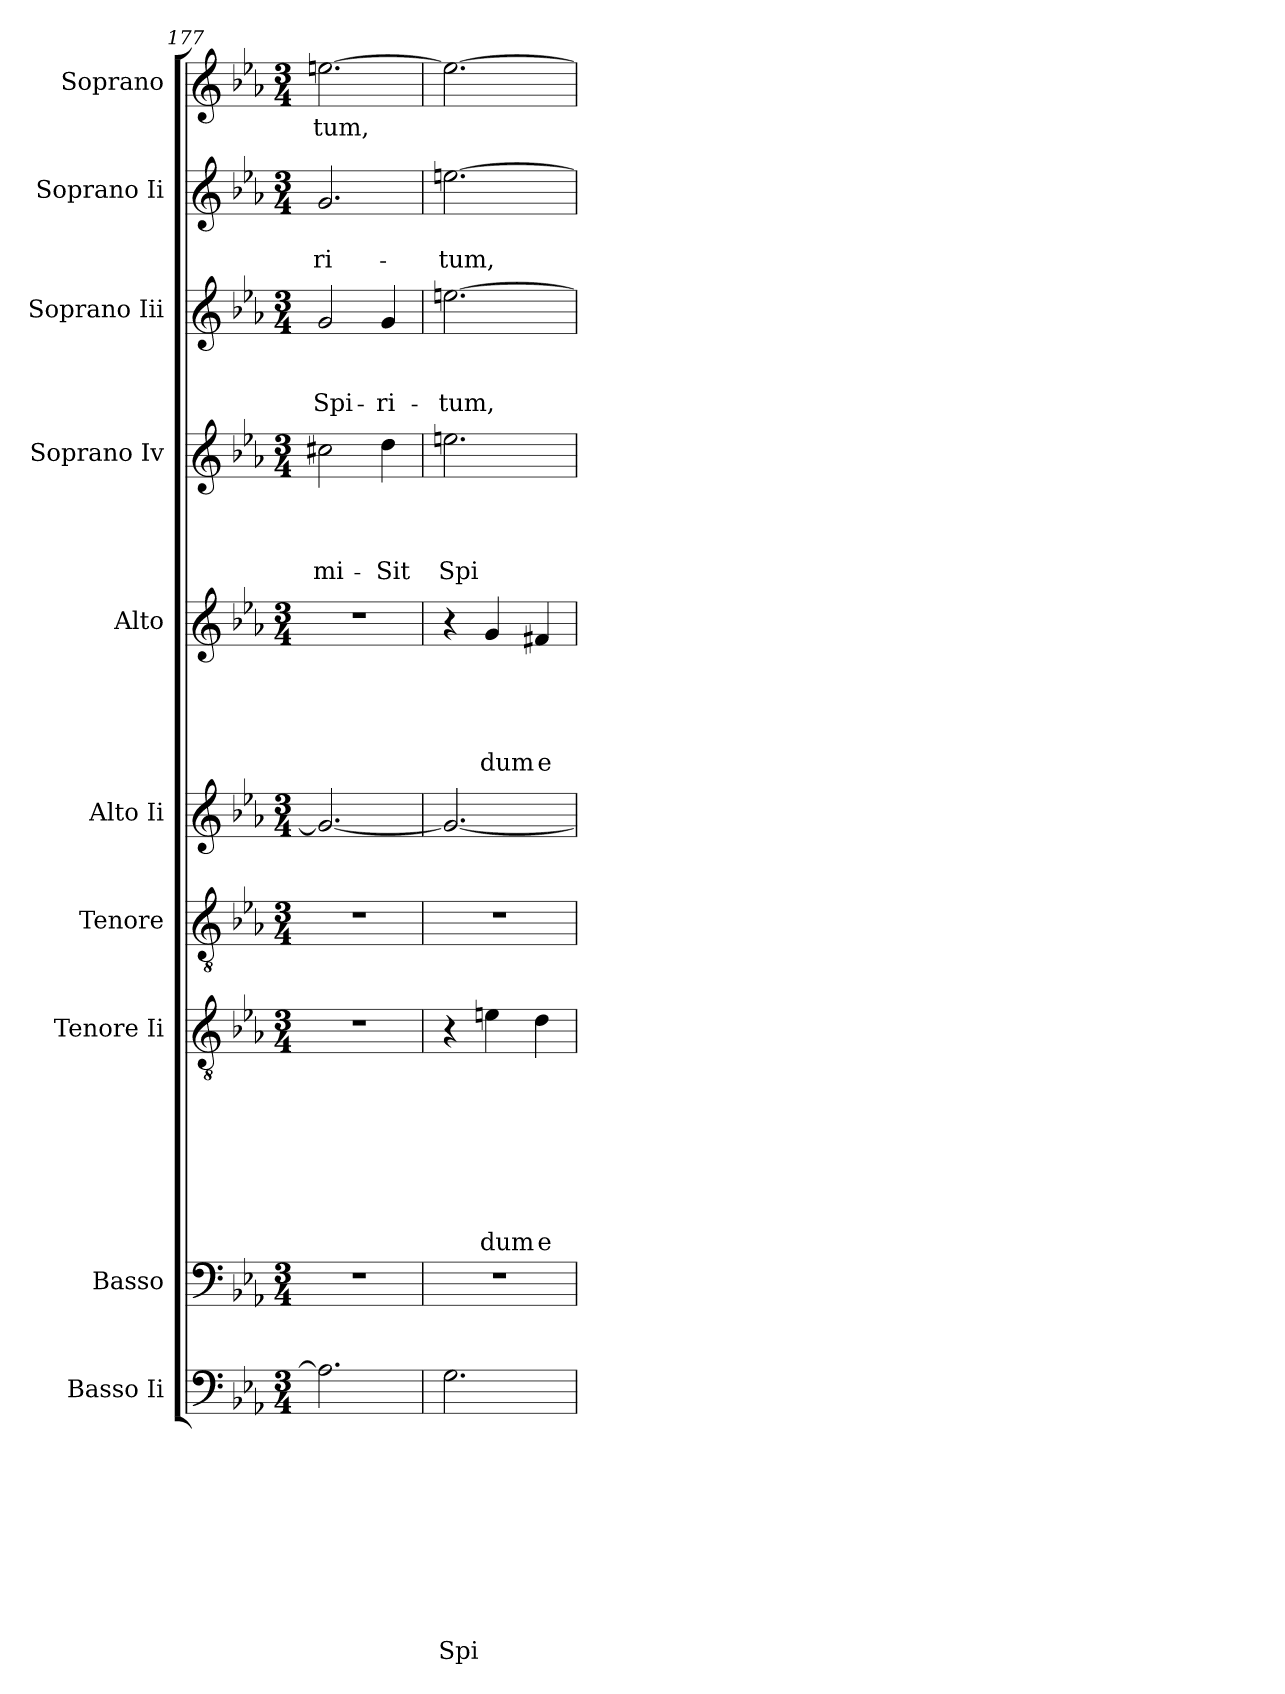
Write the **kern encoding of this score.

**kern	**text	**text	**text	**text	**text	**text	**text	**text	**text	**text	**kern	**kern	**text	**text	**text	**text	**text	**text	**text	**text	**kern	**kern	**kern	**text	**text	**text	**text	**text	**kern	**text	**text	**text	**text	**kern	**text	**text	**text	**kern	**text	**text	**kern	**text
*part10	*part10	*part10	*part10	*part10	*part10	*part10	*part10	*part10	*part10	*part10	*part9	*part8	*part8	*part8	*part8	*part8	*part8	*part8	*part8	*part8	*part7	*part6	*part5	*part5	*part5	*part5	*part5	*part5	*part4	*part4	*part4	*part4	*part4	*part3	*part3	*part3	*part3	*part2	*part2	*part2	*part1	*part1
*staff10	*staff10	*staff10	*staff10	*staff10	*staff10	*staff10	*staff10	*staff10	*staff10	*staff10	*staff9	*staff8	*staff8	*staff8	*staff8	*staff8	*staff8	*staff8	*staff8	*staff8	*staff7	*staff6	*staff5	*staff5	*staff5	*staff5	*staff5	*staff5	*staff4	*staff4	*staff4	*staff4	*staff4	*staff3	*staff3	*staff3	*staff3	*staff2	*staff2	*staff2	*staff1	*staff1
*I"Basso Ii	*	*	*	*	*	*	*	*	*	*	*I"Basso	*I"Tenore Ii	*	*	*	*	*	*	*	*	*I"Tenore	*I"Alto Ii	*I"Alto	*	*	*	*	*	*I"Soprano Iv	*	*	*	*	*I"Soprano Iii	*	*	*	*I"Soprano Ii	*	*	*I"Soprano	*
*clefF4	*	*	*	*	*	*	*	*	*	*	*clefF4	*clefGv2	*	*	*	*	*	*	*	*	*clefGv2	*clefG2	*clefG2	*	*	*	*	*	*clefG2	*	*	*	*	*clefG2	*	*	*	*clefG2	*	*	*clefG2	*
*k[b-e-a-]	*	*	*	*	*	*	*	*	*	*	*k[b-e-a-]	*k[b-e-a-]	*	*	*	*	*	*	*	*	*k[b-e-a-]	*k[b-e-a-]	*k[b-e-a-]	*	*	*	*	*	*k[b-e-a-]	*	*	*	*	*k[b-e-a-]	*	*	*	*k[b-e-a-]	*	*	*k[b-e-a-]	*
*E-:	*	*	*	*	*	*	*	*	*	*	*E-:	*E-:	*	*	*	*	*	*	*	*	*E-:	*E-:	*E-:	*	*	*	*	*	*E-:	*	*	*	*	*E-:	*	*	*	*E-:	*	*	*E-:	*
*M3/4	*	*	*	*	*	*	*	*	*	*	*M3/4	*M3/4	*	*	*	*	*	*	*	*	*M3/4	*M3/4	*M3/4	*	*	*	*	*	*M3/4	*	*	*	*	*M3/4	*	*	*	*M3/4	*	*	*M3/4	*
=177	=177	=177	=177	=177	=177	=177	=177	=177	=177	=177	=177	=177	=177	=177	=177	=177	=177	=177	=177	=177	=177	=177	=177	=177	=177	=177	=177	=177	=177	=177	=177	=177	=177	=177	=177	=177	=177	=177	=177	=177	=177	=177
!	!	!	!	!	!	!	!	!	!	!	!LO:N:vis=1	!LO:N:vis=1	!	!	!	!	!	!	!	!	!LO:N:vis=1	!	!LO:N:vis=1	!	!	!	!	!	!	!	!	!	!LO:LY:b	!	!	!	!LO:LY:b	!	!	!LO:LY:b	!	!LO:LY:b
2.A\]	.	.	.	.	.	.	.	.	.	.	2.r	2.r	.	.	.	.	.	.	.	.	2.r	2.g/_	2.r	.	.	.	.	.	2cc#X\	.	.	.	-mi-	2g/	.	.	Spi-	2.g/	.	-ri-	[>2.een\	-tum,
!	!	!	!	!	!	!	!	!	!	!	!	!	!	!	!	!	!	!	!	!	!	!	!	!	!	!	!	!	!	!	!	!	!LO:LY:b	!	!	!	!LO:LY:b	!	!	!	!	!
.	.	.	.	.	.	.	.	.	.	.	.	.	.	.	.	.	.	.	.	.	.	.	.	.	.	.	.	.	4dd\	.	.	.	-Sit	4g/	.	.	-ri-	.	.	.	.	.
=178	=178	=178	=178	=178	=178	=178	=178	=178	=178	=178	=178	=178	=178	=178	=178	=178	=178	=178	=178	=178	=178	=178	=178	=178	=178	=178	=178	=178	=178	=178	=178	=178	=178	=178	=178	=178	=178	=178	=178	=178	=178	=178
!	!	!	!	!	!	!	!	!	!	!LO:LY:b	!LO:N:vis=1	!	!	!	!	!	!	!	!	!	!LO:N:vis=1	!	!	!	!	!	!	!	!	!	!	!	!LO:LY:b	!	!	!	!LO:LY:b	!	!	!LO:LY:b	!	!
2.G\	.	.	.	.	.	.	.	.	.	Spi-	2.r	4r	.	.	.	.	.	.	.	.	2.r	2.g/_	4r	.	.	.	.	.	2.een\	.	.	.	Spi-	[>2.een\	.	.	-tum,	[>2.een\	.	-tum,	2.ee\_	.
!	!	!	!	!	!	!	!	!	!	!	!	!	!	!	!	!	!	!	!	!LO:LY:b	!	!	!	!	!	!	!	!LO:LY:b	!	!	!	!	!	!	!	!	!	!	!	!	!	!
.	.	.	.	.	.	.	.	.	.	.	.	4en\	.	.	.	.	.	.	.	dum	.	.	4g/	.	.	.	.	dum	.	.	.	.	.	.	.	.	.	.	.	.	.	.
!	!	!	!	!	!	!	!	!	!	!	!	!	!	!	!	!	!	!	!	!LO:LY:b	!	!	!	!	!	!	!	!LO:LY:b	!	!	!	!	!	!	!	!	!	!	!	!	!	!
.	.	.	.	.	.	.	.	.	.	.	.	4d\	.	.	.	.	.	.	.	e-	.	.	4f#X/	.	.	.	.	e-	.	.	.	.	.	.	.	.	.	.	.	.	.	.
=	=	=	=	=	=	=	=	=	=	=	=	=	=	=	=	=	=	=	=	=	=	=	=	=	=	=	=	=	=	=	=	=	=	=	=	=	=	=	=	=	=	=
*-	*-	*-	*-	*-	*-	*-	*-	*-	*-	*-	*-	*-	*-	*-	*-	*-	*-	*-	*-	*-	*-	*-	*-	*-	*-	*-	*-	*-	*-	*-	*-	*-	*-	*-	*-	*-	*-	*-	*-	*-	*-	*-
